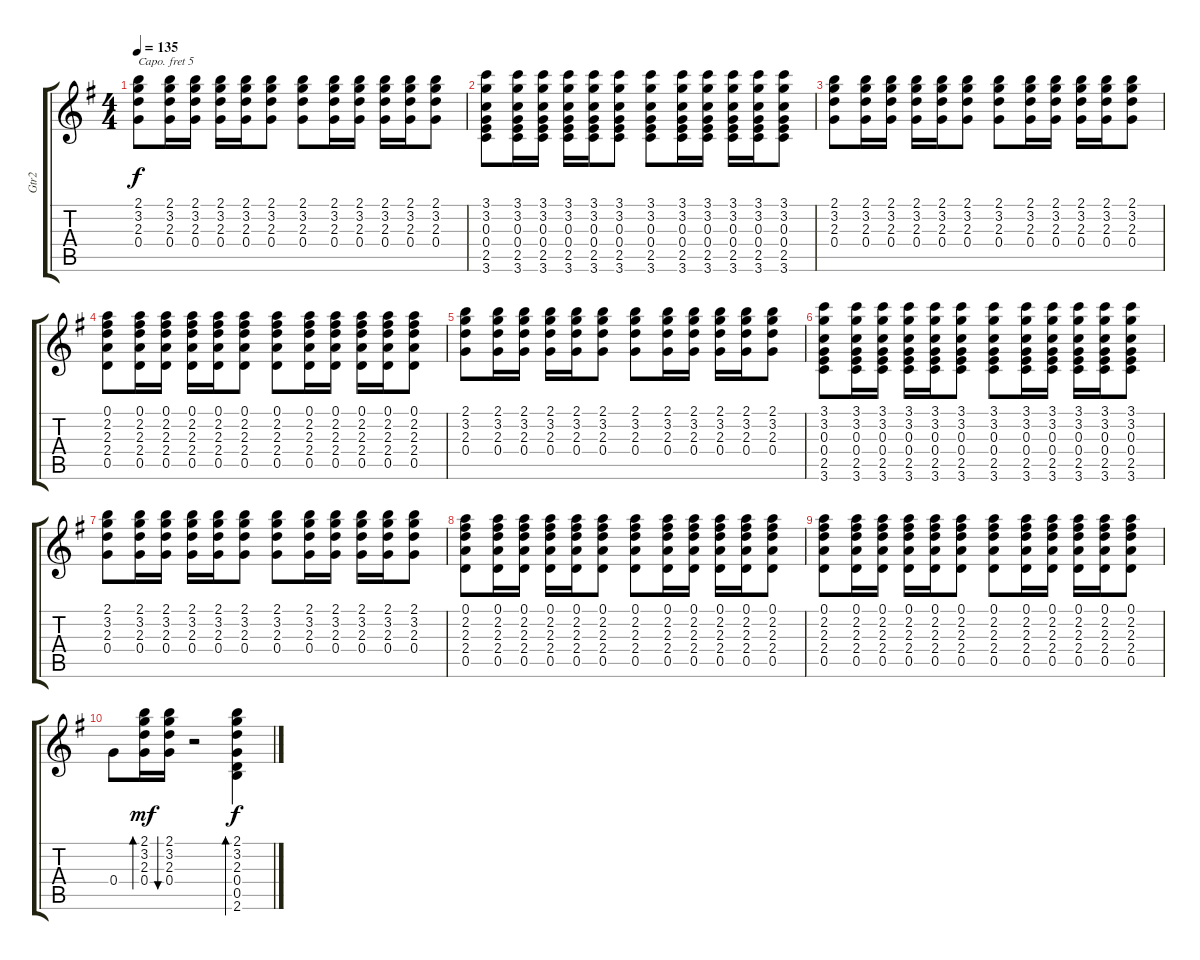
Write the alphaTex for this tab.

\track ("Gtr2" "Gtr2") {instrument acousticguitarsteel}
\staff {score tabs}
\capo 5
\tuning (E4 B3 G3 D3 A2 E2) {hide}
\ts (4 4)
\tempo 135
\clef g2
\ks g
(2.1 3.2 2.3 0.4).8{dy f} (2.1 3.2 2.3 0.4).16 (2.1 3.2 2.3 0.4).16 (2.1 3.2 2.3 0.4).16 (2.1 3.2 2.3 0.4).16 (2.1 3.2 2.3 0.4).8 (2.1 3.2 2.3 0.4).8 (2.1 3.2 2.3 0.4).16 (2.1 3.2 2.3 0.4).16 (2.1 3.2 2.3 0.4).16 (2.1 3.2 2.3 0.4).16 (2.1 3.2 2.3 0.4).8 |
(3.1 3.2 0.3 0.4 2.5 3.6).8 (3.1 3.2 0.3 0.4 2.5 3.6).16 (3.1 3.2 0.3 0.4 2.5 3.6).16 (3.1 3.2 0.3 0.4 2.5 3.6).16 (3.1 3.2 0.3 0.4 2.5 3.6).16 (3.1 3.2 0.3 0.4 2.5 3.6).8 (3.1 3.2 0.3 0.4 2.5 3.6).8 (3.1 3.2 0.3 0.4 2.5 3.6).16 (3.1 3.2 0.3 0.4 2.5 3.6).16 (3.1 3.2 0.3 0.4 2.5 3.6).16 (3.1 3.2 0.3 0.4 2.5 3.6).16 (3.1 3.2 0.3 0.4 2.5 3.6).8 |
(2.1 3.2 2.3 0.4).8 (2.1 3.2 2.3 0.4).16 (2.1 3.2 2.3 0.4).16 (2.1 3.2 2.3 0.4).16 (2.1 3.2 2.3 0.4).16 (2.1 3.2 2.3 0.4).8 (2.1 3.2 2.3 0.4).8 (2.1 3.2 2.3 0.4).16 (2.1 3.2 2.3 0.4).16 (2.1 3.2 2.3 0.4).16 (2.1 3.2 2.3 0.4).16 (2.1 3.2 2.3 0.4).8 |
(0.1 2.2 2.3 2.4 0.5).8 (0.1 2.2 2.3 2.4 0.5).16 (0.1 2.2 2.3 2.4 0.5).16 (0.1 2.2 2.3 2.4 0.5).16 (0.1 2.2 2.3 2.4 0.5).16 (0.1 2.2 2.3 2.4 0.5).8 (0.1 2.2 2.3 2.4 0.5).8 (0.1 2.2 2.3 2.4 0.5).16 (0.1 2.2 2.3 2.4 0.5).16 (0.1 2.2 2.3 2.4 0.5).16 (0.1 2.2 2.3 2.4 0.5).16 (0.1 2.2 2.3 2.4 0.5).8 |
(2.1 3.2 2.3 0.4).8 (2.1 3.2 2.3 0.4).16 (2.1 3.2 2.3 0.4).16 (2.1 3.2 2.3 0.4).16 (2.1 3.2 2.3 0.4).16 (2.1 3.2 2.3 0.4).8 (2.1 3.2 2.3 0.4).8 (2.1 3.2 2.3 0.4).16 (2.1 3.2 2.3 0.4).16 (2.1 3.2 2.3 0.4).16 (2.1 3.2 2.3 0.4).16 (2.1 3.2 2.3 0.4).8 |
(3.1 3.2 0.3 0.4 2.5 3.6).8 (3.1 3.2 0.3 0.4 2.5 3.6).16 (3.1 3.2 0.3 0.4 2.5 3.6).16 (3.1 3.2 0.3 0.4 2.5 3.6).16 (3.1 3.2 0.3 0.4 2.5 3.6).16 (3.1 3.2 0.3 0.4 2.5 3.6).8 (3.1 3.2 0.3 0.4 2.5 3.6).8 (3.1 3.2 0.3 0.4 2.5 3.6).16 (3.1 3.2 0.3 0.4 2.5 3.6).16 (3.1 3.2 0.3 0.4 2.5 3.6).16 (3.1 3.2 0.3 0.4 2.5 3.6).16 (3.1 3.2 0.3 0.4 2.5 3.6).8 |
(2.1 3.2 2.3 0.4).8 (2.1 3.2 2.3 0.4).16 (2.1 3.2 2.3 0.4).16 (2.1 3.2 2.3 0.4).16 (2.1 3.2 2.3 0.4).16 (2.1 3.2 2.3 0.4).8 (2.1 3.2 2.3 0.4).8 (2.1 3.2 2.3 0.4).16 (2.1 3.2 2.3 0.4).16 (2.1 3.2 2.3 0.4).16 (2.1 3.2 2.3 0.4).16 (2.1 3.2 2.3 0.4).8 |
(0.1 2.2 2.3 2.4 0.5).8 (0.1 2.2 2.3 2.4 0.5).16 (0.1 2.2 2.3 2.4 0.5).16 (0.1 2.2 2.3 2.4 0.5).16 (0.1 2.2 2.3 2.4 0.5).16 (0.1 2.2 2.3 2.4 0.5).8 (0.1 2.2 2.3 2.4 0.5).8 (0.1 2.2 2.3 2.4 0.5).16 (0.1 2.2 2.3 2.4 0.5).16 (0.1 2.2 2.3 2.4 0.5).16 (0.1 2.2 2.3 2.4 0.5).16 (0.1 2.2 2.3 2.4 0.5).8 |
(0.1 2.2 2.3 2.4 0.5).8 (0.1 2.2 2.3 2.4 0.5).16 (0.1 2.2 2.3 2.4 0.5).16 (0.1 2.2 2.3 2.4 0.5).16 (0.1 2.2 2.3 2.4 0.5).16 (0.1 2.2 2.3 2.4 0.5).8 (0.1 2.2 2.3 2.4 0.5).8 (0.1 2.2 2.3 2.4 0.5).16 (0.1 2.2 2.3 2.4 0.5).16 (0.1 2.2 2.3 2.4 0.5).16 (0.1 2.2 2.3 2.4 0.5).16 (0.1 2.2 2.3 2.4 0.5).8 |
0.4.8 (2.1 3.2 2.3 0.4).16{bd 30 dy mf} (2.1 3.2 2.3 0.4).16{bu 30} r.2 (2.1 3.2 2.3 0.4 0.5 2.6).4{bd 30 dy f}
